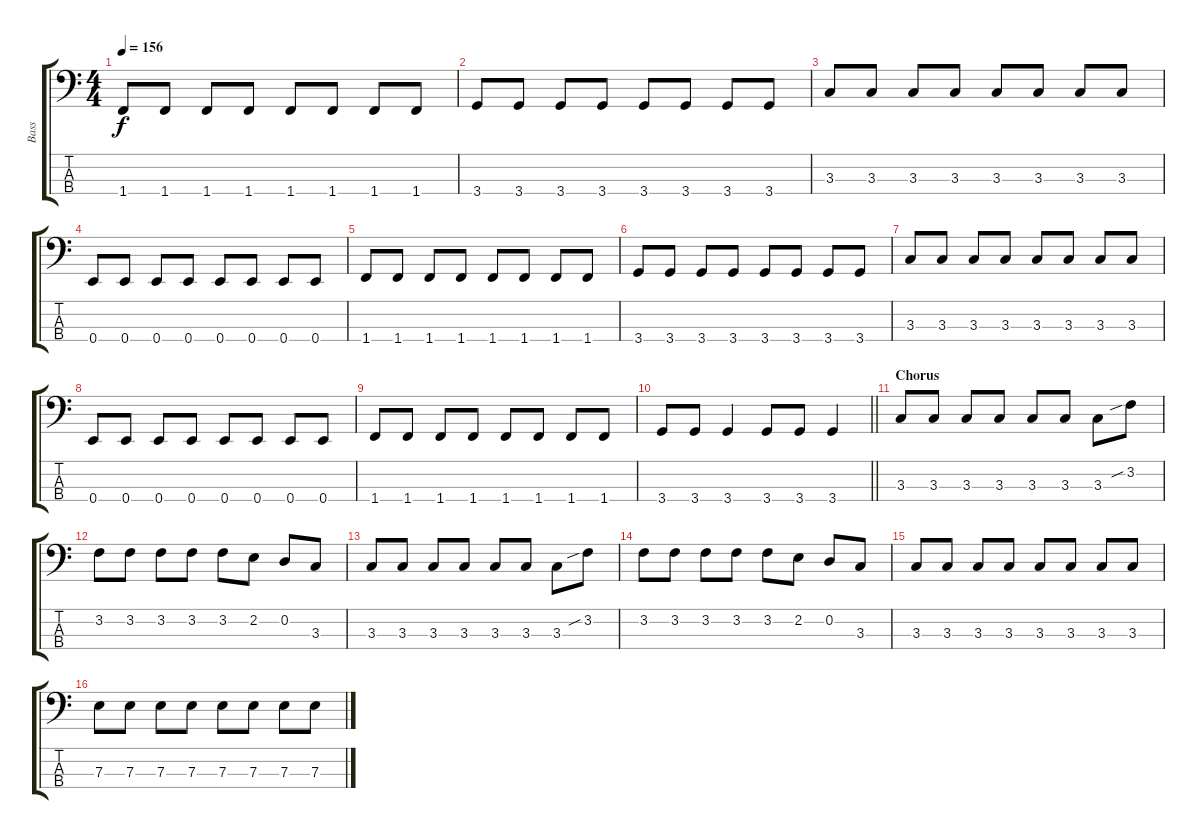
\track ("Bass" "Bass") {instrument electricbassfinger}
\staff {score tabs}
\tuning (G2 D2 A1 E1) {hide}
\ts (4 4)
\tempo 156
\clef f4
\ks c
1.4.8{dy f} 1.4.8 1.4.8 1.4.8 1.4.8 1.4.8 1.4.8 1.4.8 |
3.4.8 3.4.8 3.4.8 3.4.8 3.4.8 3.4.8 3.4.8 3.4.8 |
3.3.8 3.3.8 3.3.8 3.3.8 3.3.8 3.3.8 3.3.8 3.3.8 |
0.4.8 0.4.8 0.4.8 0.4.8 0.4.8 0.4.8 0.4.8 0.4.8 |
1.4.8 1.4.8 1.4.8 1.4.8 1.4.8 1.4.8 1.4.8 1.4.8 |
3.4.8 3.4.8 3.4.8 3.4.8 3.4.8 3.4.8 3.4.8 3.4.8 |
3.3.8 3.3.8 3.3.8 3.3.8 3.3.8 3.3.8 3.3.8 3.3.8 |
0.4.8 0.4.8 0.4.8 0.4.8 0.4.8 0.4.8 0.4.8 0.4.8 |
1.4.8 1.4.8 1.4.8 1.4.8 1.4.8 1.4.8 1.4.8 1.4.8 |
\barLineRight lightlight
3.4.8 3.4.8 3.4.4 3.4.8 3.4.8 3.4.4 |
\section ("" "Chorus")
3.3.8 3.3.8 3.3.8 3.3.8 3.3.8 3.3.8 3.3.8 3.2{sib}.8 |
3.2.8 3.2.8 3.2.8 3.2.8 3.2.8 2.2.8 0.2.8 3.3.8 |
3.3.8 3.3.8 3.3.8 3.3.8 3.3.8 3.3.8 3.3.8 3.2{sib}.8 |
3.2.8 3.2.8 3.2.8 3.2.8 3.2.8 2.2.8 0.2.8 3.3.8 |
3.3.8 3.3.8 3.3.8 3.3.8 3.3.8 3.3.8 3.3.8 3.3.8 |
7.3.8 7.3.8 7.3.8 7.3.8 7.3.8 7.3.8 7.3.8 7.3.8
